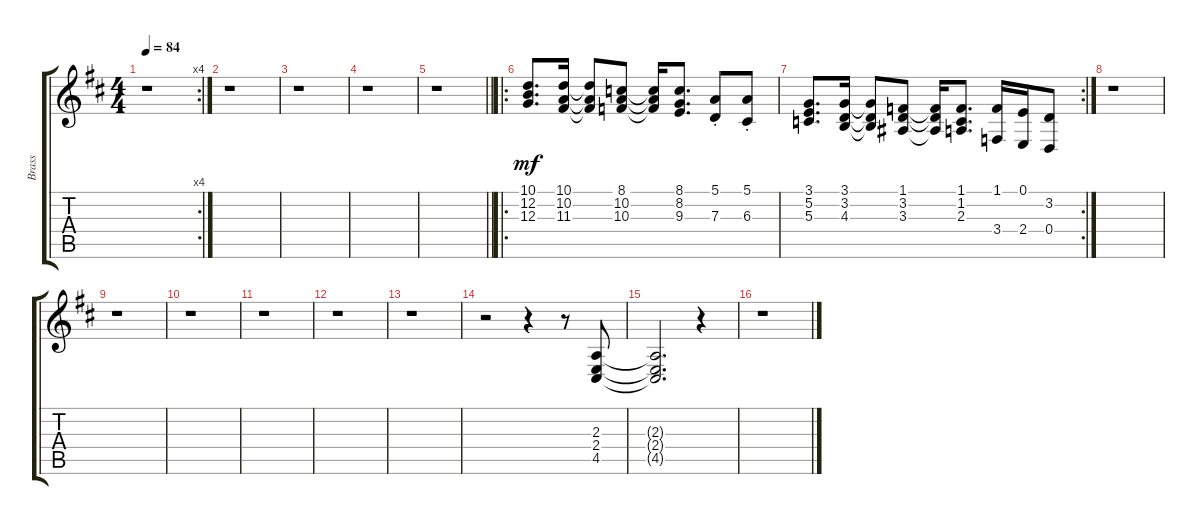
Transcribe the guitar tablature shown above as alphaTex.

\track ("Brass" "Brass") {instrument brasssection}
\staff {score tabs}
\tuning (E4 B3 G3 D3 A2 E2) {hide}
\rc 4
\ts (4 4)
\tempo 84
\clef g2
\ks d
r.1{dy mf} |
r.1 |
r.1 |
r.1 |
\barLineRight lightlight
r.1 |
\ro
(10.1 12.2 12.3).8{d} (10.1 10.2 11.3).16 (10.1{t} 10.2{t} 11.3{t}).8 (8.1 10.2 10.3).8 (8.1{t} 10.2{t} 10.3{t}).16 (8.1 8.2 9.3).8{d} (5.1{st} 7.3{st}).8 (5.1{st} 6.3{st}).8 |
\rc 2
(3.1 5.2 5.3).8{d} (3.1 3.2 4.3).16 (3.1{t} 3.2{t} 4.3{t}).8 (1.1 3.2 3.3).8 (1.1{t} 3.2{t} 3.3{t}).16 (1.1 1.2 2.3).8{d} (1.1 3.4).16 (0.1 2.4).16 (3.2 0.4).8 |
r.1 |
r.1 |
r.1 |
r.1 |
r.1 |
r.1 |
r.2 r.4 r.8 (2.3 2.4 4.5).8 |
(2.3{t} 2.4{t} 4.5{t}).2{d} r.4 |
r.1
